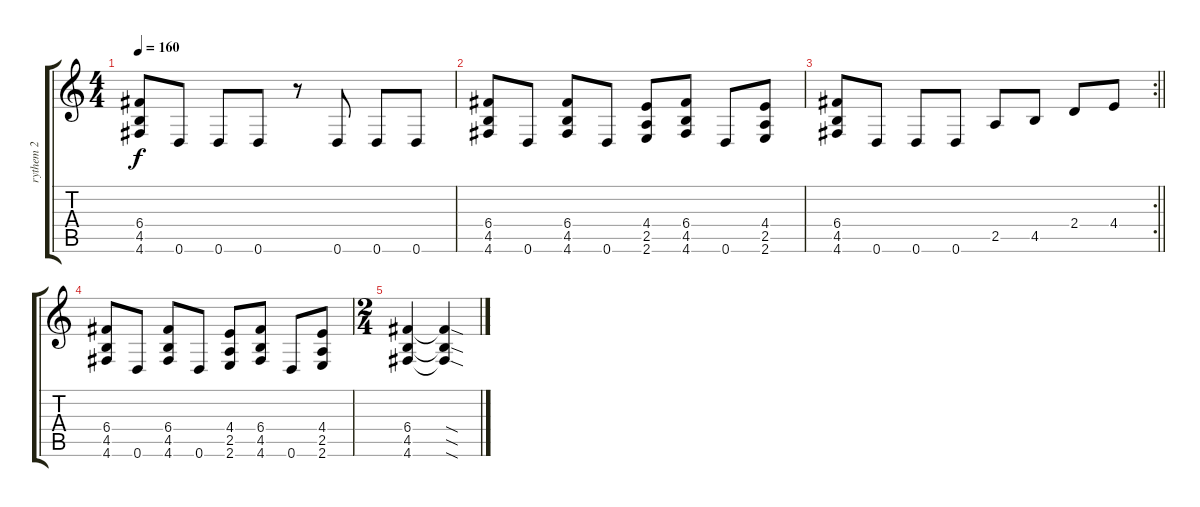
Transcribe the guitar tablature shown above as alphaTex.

\track ("rythem 2" "rythem 2") {instrument distortionguitar}
\staff {score tabs}
\tuning (D4 A3 F3 C3 G2 D2) {hide}
\ts (4 4)
\tempo 160
\clef g2
\ks c
(6.4 4.5 4.6).8{dy f} 0.6.8 0.6.8 0.6.8 r.8 0.6.8 0.6.8 0.6.8 |
(6.4 4.5 4.6).8 0.6.8 (6.4 4.5 4.6).8 0.6.8 (4.4 2.5 2.6).8 (6.4 4.5 4.6).8 0.6.8 (4.4 2.5 2.6).8 |
\rc 2
\barLineRight lightlight
(6.4 4.5 4.6).8 0.6.8 0.6.8 0.6.8 2.5.8 4.5.8 2.4.8 4.4.8 |
\section ("" "")
(6.4 4.5 4.6).8 0.6.8 (6.4 4.5 4.6).8 0.6.8 (4.4 2.5 2.6).8 (6.4 4.5 4.6).8 0.6.8 (4.4 2.5 2.6).8 |
\ts (2 4)
(6.4 4.5 4.6).4 (6.4{sod t} 4.5{sod t} 4.6{sod t}).4
